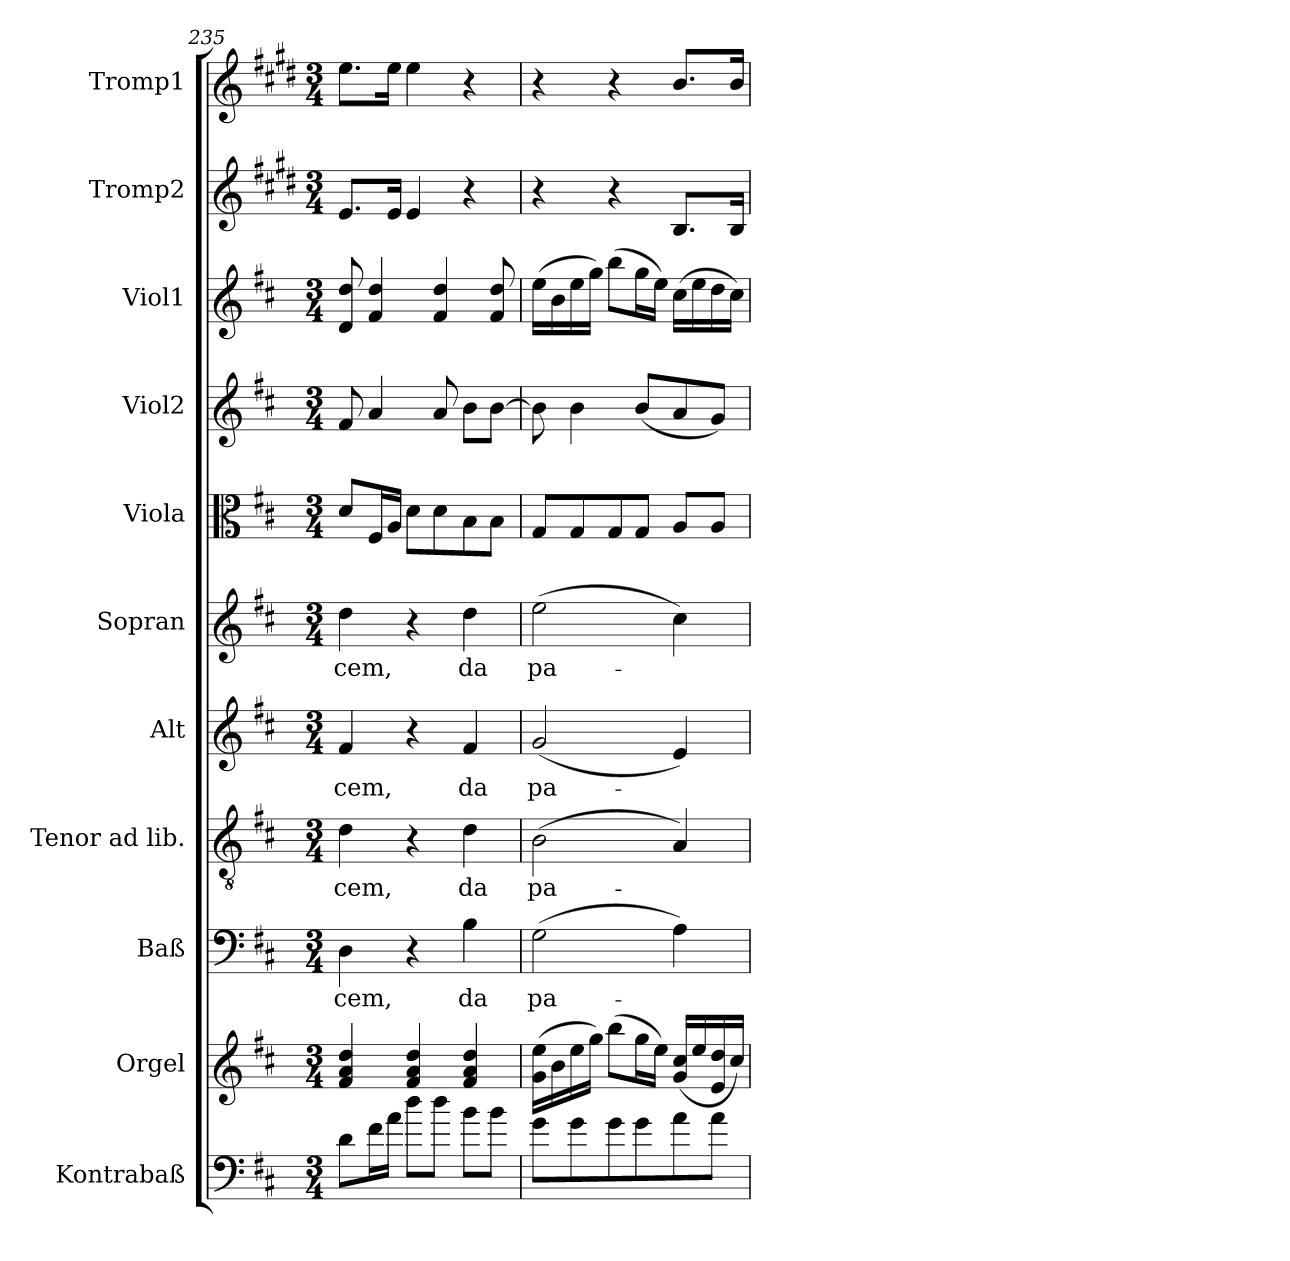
**kern	**kern	**kern	**text	**kern	**text	**kern	**text	**kern	**text	**kern	**kern	**kern	**kern	**kern
*part11	*part10	*part9	*part9	*part8	*part8	*part7	*part7	*part6	*part6	*part5	*part4	*part3	*part2	*part1
*staff11	*staff10	*staff9	*staff9	*staff8	*staff8	*staff7	*staff7	*staff6	*staff6	*staff5	*staff4	*staff3	*staff2	*staff1
*I"Kontrabaß	*I"Orgel	*I"Baß	*	*I"Tenor ad lib.	*	*I"Alt	*	*I"Sopran	*	*I"Viola	*I"Viol2	*I"Viol1	*I"Tromp2	*I"Tromp1
*	*	*	*	*	*	*	*	*	*	*I'Vla	*	*	*	*
*clefF4	*clefG2	*clefF4	*	*clefGv2	*	*clefG2	*	*clefG2	*	*clefC3	*clefG2	*clefG2	*clefG2	*clefG2
*ITrd7c12	*	*	*	*	*	*	*	*	*	*	*	*	*ITrd1c2	*ITrd1c2
*k[f#c#]	*k[f#c#]	*k[f#c#]	*	*k[f#c#]	*	*k[f#c#]	*	*k[f#c#]	*	*k[f#c#]	*k[f#c#]	*k[f#c#]	*k[f#c#]	*k[f#c#]
*D:	*D:	*D:	*	*D:	*	*D:	*	*D:	*	*D:	*D:	*D:	*D:	*D:
*M3/4	*M3/4	*M3/4	*	*M3/4	*	*M3/4	*	*M3/4	*	*M3/4	*M3/4	*M3/4	*M3/4	*M3/4
=235	=235	=235	=235	=235	=235	=235	=235	=235	=235	=235	=235	=235	=235	=235
!	!	!	!LO:LY:b	!	!LO:LY:b	!	!LO:LY:b	!	!LO:LY:b	!	!	!	!	!
8D\L	4f#/ 4a/ 4dd/	4D\	-cem,	4d\	-cem,	4f#/	-cem,	4dd\	-cem,	8d/L	8f#/	8d/ 8dd/	8.d/L	8.dd\L
16F#\L	.	.	.	.	.	.	.	.	.	16F#/L	4a/	4f#/ 4dd/	.	.
16A\JJ	.	.	.	.	.	.	.	.	.	16A/JJ	.	.	16d/Jk	16dd\Jk
8d\L	4f#/ 4a/ 4dd/	4r	.	4r	.	4r	.	4r	.	8d\L	.	.	4d/	4dd\
8d\J	.	.	.	.	.	.	.	.	.	8d\	8a/	4f#/ 4dd/	.	.
!	!	!	!LO:LY:b	!	!LO:LY:b	!	!LO:LY:b	!	!LO:LY:b	!	!	!	!	!
8B\L	4f#/ 4a/ 4dd/	4B\	da	4d\	da	4f#/	da	4dd\	da	8B\	8b\L	.	4r	4r
8B\J	.	.	.	.	.	.	.	.	.	8B\J	[8b\J	8f#/ 8dd/	.	.
!!LO:PB:g=z
=236	=236	=236	=236	=236	=236	=236	=236	=236	=236	=236	=236	=236	=236	=236
!	!	!	!LO:LY:b	!	!LO:LY:b	!	!LO:LY:b	!	!LO:LY:b	!	!	!	!	!
8G\L	(>16g\ 16ee\LL	(>2G\	pa-	(>2B\	pa-	(<2g/	pa-	(>2ee\	pa-	8G/L	8b\]	(>16ee\LL	4r	4r
.	16b\	.	.	.	.	.	.	.	.	.	.	16b\	.	.
8G\	16ee\	.	.	.	.	.	.	.	.	8G/	4b\	16ee\	.	.
.	16gg\JJ)	.	.	.	.	.	.	.	.	.	.	16gg\JJ)	.	.
8G\	(>8bb\L	.	.	.	.	.	.	.	.	8G/	.	(>8bb\L	4r	4r
8G\	16gg\L	.	.	.	.	.	.	.	.	8G/J	(<8b/L	16gg\L	.	.
.	16ee\JJ)	.	.	.	.	.	.	.	.	.	.	16ee\JJ)	.	.
8A\	(>16g/ 16cc#/LL	4A\)	.	4A/)	.	4e/)	.	4cc#\)	.	8A/L	8a/	(>16cc#\LL	8.A/L	8.a/L
.	16ee/	.	.	.	.	.	.	.	.	.	.	16ee\	.	.
8A\J	16e/ 16dd/	.	.	.	.	.	.	.	.	8A/J	8g/J)	16dd\	.	.
.	16cc#/JJ)	.	.	.	.	.	.	.	.	.	.	16cc#\JJ)	16A/Jk	16a/Jk
=	=	=	=	=	=	=	=	=	=	=	=	=	=	=
*-	*-	*-	*-	*-	*-	*-	*-	*-	*-	*-	*-	*-	*-	*-
